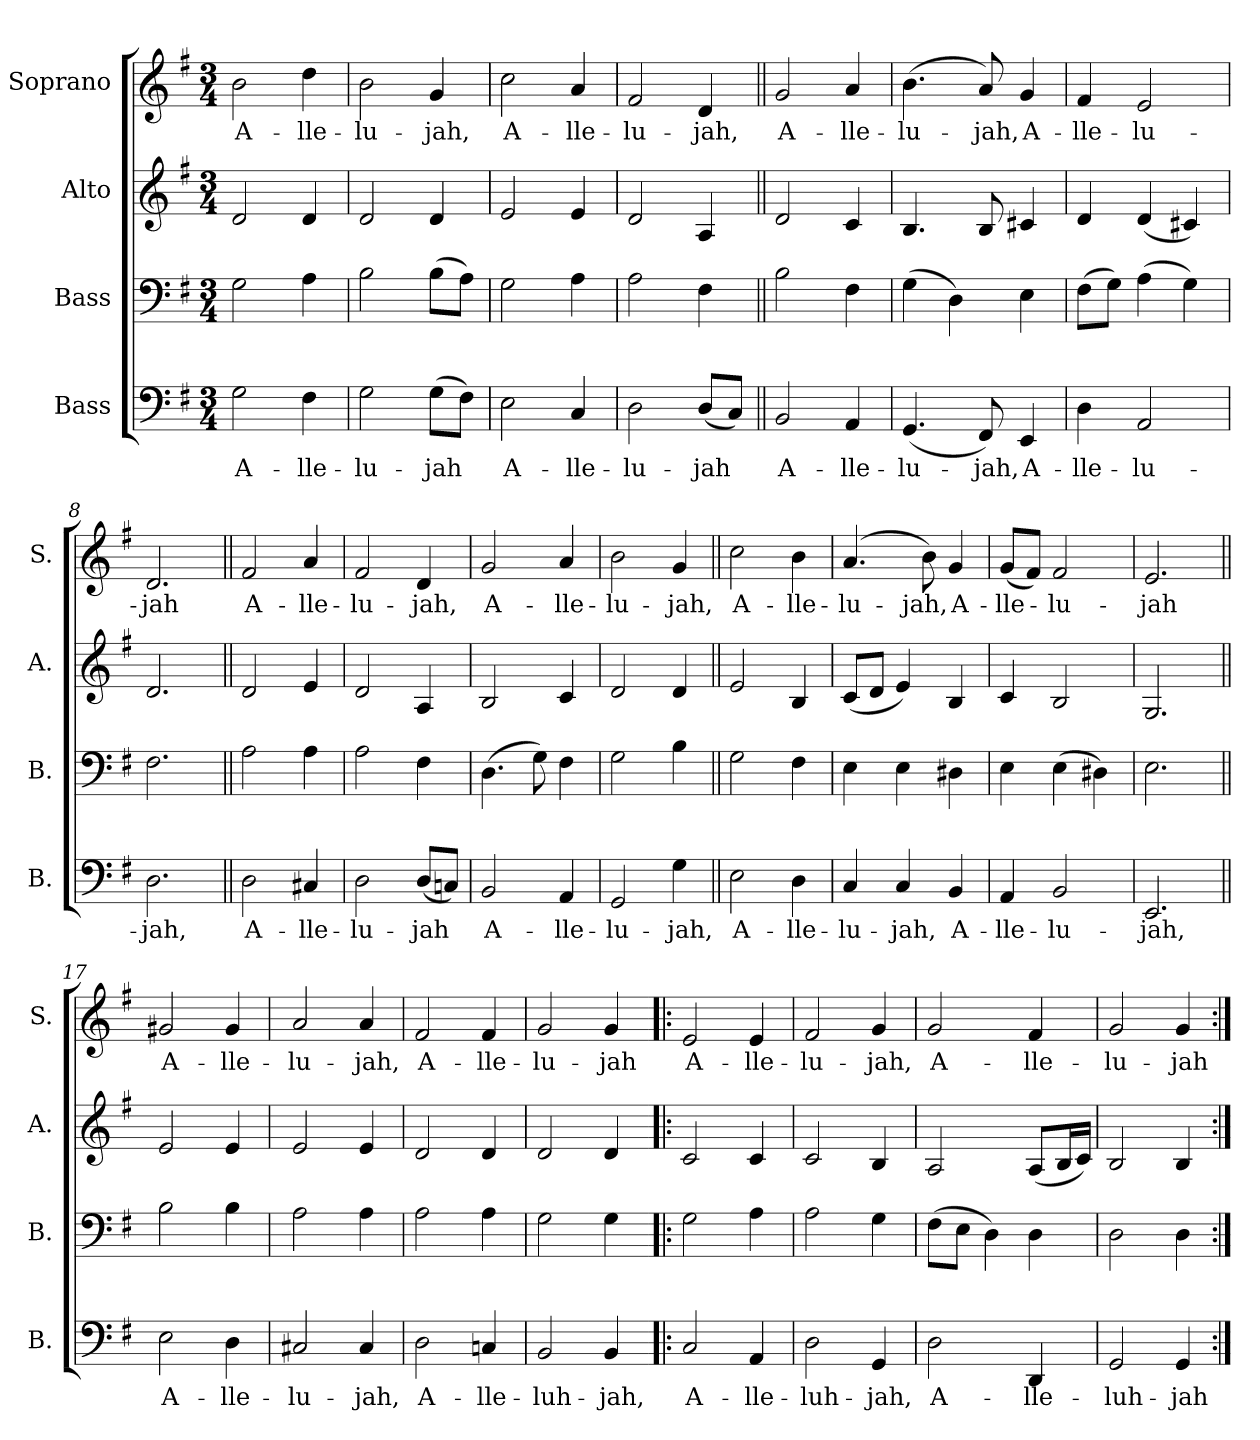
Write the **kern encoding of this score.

**kern	**text	**kern	**kern	**kern	**text
*part4	*part4	*part3	*part2	*part1	*part1
*staff4	*staff4	*staff3	*staff2	*staff1	*staff1
*I"Bass	*	*I"Bass	*I"Alto	*I"Soprano	*
*I'B.	*	*I'B.	*I'A.	*I'S.	*
*clefF4	*	*clefF4	*clefG2	*clefG2	*
*k[f#]	*	*k[f#]	*k[f#]	*k[f#]	*
*G:	*	*G:	*G:	*G:	*
*M3/4	*	*M3/4	*M3/4	*M3/4	*
=1	=1	=1	=1	=1	=1
2G\	A-	2G\	2d/	2b\	A-
4F#\	-lle-	4A\	4d/	4dd\	-lle-
=2	=2	=2	=2	=2	=2
2G\	-lu-	2B\	2d/	2b\	-lu-
(8G\L	-jah	(8B\L	4d/	4g/	-jah,
8F#\J)	.	8A\J)	.	.	.
=3	=3	=3	=3	=3	=3
2E\	A-	2G\	2e/	2cc\	A-
4C/	-lle-	4A\	4e/	4a/	-lle-
=4	=4	=4	=4	=4	=4
2D\	-lu-	2A\	2d/	2f#/	-lu-
(8D/L	-jah	4F#\	4A/	4d/	-jah,
8C/J)	.	.	.	.	.
=5||	=5||	=5||	=5||	=5||	=5||
2BB/	A-	2B\	2d/	2g/	A-
4AA/	-lle-	4F#\	4c/	4a/	-lle-
!!LO:LB:g=z
=6	=6	=6	=6	=6	=6
(4.GG/	-lu-	(4G\	4.B/	(4.b\	-lu-
.	.	4D\)	.	.	.
8FF#/)	-jah,	.	8B/	8a/)	-jah,
4EE/	A-	4E\	4c#X/	4g/	A-
=7	=7	=7	=7	=7	=7
4D\	-lle-	(8F#\L	4d/	4f#/	-lle-
.	.	8G\J)	.	.	.
2AA/	-lu-	(4A\	(4d/	2e/	-lu-
.	.	4G\)	4c#X/)	.	.
=8	=8	=8	=8	=8	=8
2.D\	-jah,	2.F#\	2.d/	2.d/	-jah
=9||	=9||	=9||	=9||	=9||	=9||
2D\	A-	2A\	2d/	2f#/	A-
4C#X/	-lle-	4A\	4e/	4a/	-lle-
=10	=10	=10	=10	=10	=10
2D\	-lu-	2A\	2d/	2f#/	-lu-
(8D/L	-jah	4F#\	4A/	4d/	-jah,
8Cn/J)	.	.	.	.	.
!!LO:PB:g=z
=11	=11	=11	=11	=11	=11
2BB/	A-	(4.D\	2B/	2g/	A-
.	.	8G\)	.	.	.
4AA/	-lle-	4F#\	4c/	4a/	-lle-
=12	=12	=12	=12	=12	=12
2GG/	-lu-	2G\	2d/	2b\	-lu-
4G\	-jah,	4B\	4d/	4g/	-jah,
=13||	=13||	=13||	=13||	=13||	=13||
2E\	A-	2G\	2e/	2cc\	A-
4D\	-lle-	4F#\	4B/	4b\	-lle-
=14	=14	=14	=14	=14	=14
4C/	-lu-	4E\	(8c/L	(4.a/	-lu-
.	.	.	8d/J	.	.
4C/	-jah,	4E\	4e/)	.	.
.	.	.	.	8b\)	-jah,
4BB/	A-	4D#X\	4B/	4g/	A-
=15	=15	=15	=15	=15	=15
4AA/	-lle-	4E\	4c/	(8g/L	-lle-
.	.	.	.	8f#/J)	.
2BB/	-lu-	(4E\	2B/	2f#/	-lu-
.	.	4D#X\)	.	.	.
!!LO:LB:g=z
=16	=16	=16	=16	=16	=16
2.EE/	-jah,	2.E\	2.G/	2.e/	-jah
=17||	=17||	=17||	=17||	=17||	=17||
2E\	A-	2B\	2e/	2g#X/	A-
4D\	-lle-	4B\	4e/	4g#/	-lle-
=18	=18	=18	=18	=18	=18
2C#X/	-lu-	2A\	2e/	2a/	-lu-
4C#/	-jah,	4A\	4e/	4a/	-jah,
=19	=19	=19	=19	=19	=19
2D\	A-	2A\	2d/	2f#/	A-
4Cn/	-lle-	4A\	4d/	4f#/	-lle-
=20	=20	=20	=20	=20	=20
2BB/	-luh-	2G\	2d/	2g/	-lu-
4BB/	-jah,	4G\	4d/	4g/	-jah
=21!|:	=21!|:	=21!|:	=21!|:	=21!|:	=21!|:
2C/	A-	2G\	2c/	2e/	A-
4AA/	-lle-	4A\	4c/	4e/	-lle-
=22	=22	=22	=22	=22	=22
2D\	-luh-	2A\	2c/	2f#/	-lu-
4GG/	-jah,	4G\	4B/	4g/	-jah,
!!LO:PB:g=z
=23	=23	=23	=23	=23	=23
2D\	A-	(8F#\L	2A/	2g/	A-
.	.	8E\J	.	.	.
.	.	4D\)	.	.	.
4DD/	-lle-	4D\	(8A/L	4f#/	-lle-
.	.	.	16B/L	.	.
.	.	.	16c/JJ)	.	.
=24	=24	=24	=24	=24	=24
2GG/	-luh-	2D\	2B/	2g/	-lu-
4GG/	-jah	4D\	4B/	4g/	-jah
=:|!	=:|!	=:|!	=:|!	=:|!	=:|!
*-	*-	*-	*-	*-	*-
